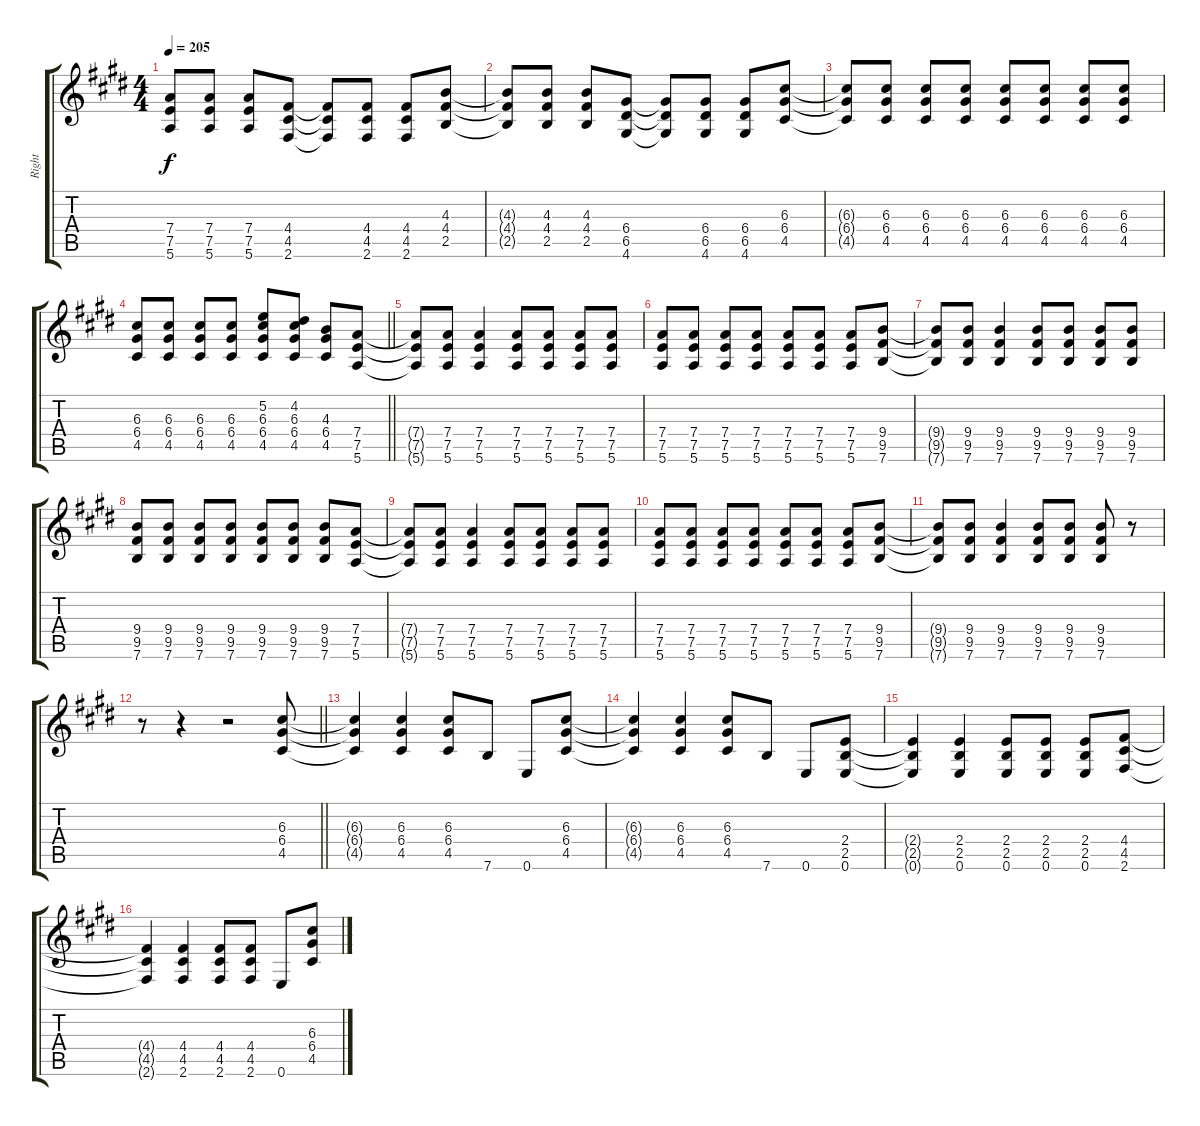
\track ("Right" "Right") {instrument distortionguitar}
\staff {score tabs}
\tuning (E4 B3 G3 D3 A2 E2) {hide}
\ts (4 4)
\tempo 205
\clef g2
\ks e
(7.4{t} 7.5{t} 5.6{t}).8{dy f} (7.4 7.5 5.6).8 (7.4 7.5 5.6).8 (4.4 4.5 2.6).8 (4.4{t} 4.5{t} 2.6{t}).8 (4.4 4.5 2.6).8 (4.4 4.5 2.6).8 (4.3 4.4 2.5).8 |
\ks c#minor
(4.3{t} 4.4{t} 2.5{t}).8 (4.3 4.4 2.5).8 (4.3 4.4 2.5).8 (6.4 6.5 4.6).8 (6.4{t} 6.5{t} 4.6{t}).8 (6.4 6.5 4.6).8 (6.4 6.5 4.6).8 (6.3 6.4 4.5).8 |
(6.3{t} 6.4{t} 4.5{t}).8 (6.3 6.4 4.5).8 (6.3 6.4 4.5).8 (6.3 6.4 4.5).8 (6.3 6.4 4.5).8 (6.3 6.4 4.5).8 (6.3 6.4 4.5).8 (6.3 6.4 4.5).8 |
\barLineRight lightlight
(6.3 6.4 4.5).8 (6.3 6.4 4.5).8 (6.3 6.4 4.5).8 (6.3 6.4 4.5).8 (5.2 6.3 6.4 4.5).8 (4.2 6.3 6.4 4.5).8 (4.3 6.4 4.5).8 (7.4 7.5 5.6).8 |
\ks e
(7.4{t} 7.5{t} 5.6{t}).8 (7.4 7.5 5.6).8 (7.4 7.5 5.6).4 (7.4 7.5 5.6).8 (7.4 7.5 5.6).8 (7.4 7.5 5.6).8 (7.4 7.5 5.6).8 |
\ks c#minor
(7.4 7.5 5.6).8 (7.4 7.5 5.6).8 (7.4 7.5 5.6).8 (7.4 7.5 5.6).8 (7.4 7.5 5.6).8 (7.4 7.5 5.6).8 (7.4 7.5 5.6).8 (9.4 9.5 7.6).8 |
(9.4{t} 9.5{t} 7.6{t}).8 (9.4 9.5 7.6).8 (9.4 9.5 7.6).4 (9.4 9.5 7.6).8 (9.4 9.5 7.6).8 (9.4 9.5 7.6).8 (9.4 9.5 7.6).8 |
(9.4 9.5 7.6).8 (9.4 9.5 7.6).8 (9.4 9.5 7.6).8 (9.4 9.5 7.6).8 (9.4 9.5 7.6).8 (9.4 9.5 7.6).8 (9.4 9.5 7.6).8 (7.4 7.5 5.6).8 |
\ks e
(7.4{t} 7.5{t} 5.6{t}).8 (7.4 7.5 5.6).8 (7.4 7.5 5.6).4 (7.4 7.5 5.6).8 (7.4 7.5 5.6).8 (7.4 7.5 5.6).8 (7.4 7.5 5.6).8 |
\ks c#minor
(7.4 7.5 5.6).8 (7.4 7.5 5.6).8 (7.4 7.5 5.6).8 (7.4 7.5 5.6).8 (7.4 7.5 5.6).8 (7.4 7.5 5.6).8 (7.4 7.5 5.6).8 (9.4 9.5 7.6).8 |
(9.4{t} 9.5{t} 7.6{t}).8 (9.4 9.5 7.6).8 (9.4 9.5 7.6).4 (9.4 9.5 7.6).8 (9.4 9.5 7.6).8 (9.4 9.5 7.6).8 r.8 |
\barLineRight lightlight
r.8 r.4 r.2 (6.3 6.4 4.5).8 |
\ks e
(6.3{t} 6.4{t} 4.5{t}).4 (6.3 6.4 4.5).4 (6.3 6.4 4.5).8 7.6.8 0.6.8 (6.3 6.4 4.5).8 |
\ks c#minor
(6.3{t} 6.4{t} 4.5{t}).4 (6.3 6.4 4.5).4 (6.3 6.4 4.5).8 7.6.8 0.6.8 (2.4 2.5 0.6).8 |
(2.4{t} 2.5{t} 0.6{t}).4 (2.4 2.5 0.6).4 (2.4 2.5 0.6).8 (2.4 2.5 0.6).8 (2.4 2.5 0.6).8 (4.4 4.5 2.6).8 |
(4.4{t} 4.5{t} 2.6{t}).4 (4.4 4.5 2.6).4 (4.4 4.5 2.6).8 (4.4 4.5 2.6).8 0.6.8 (6.3 6.4 4.5).8
